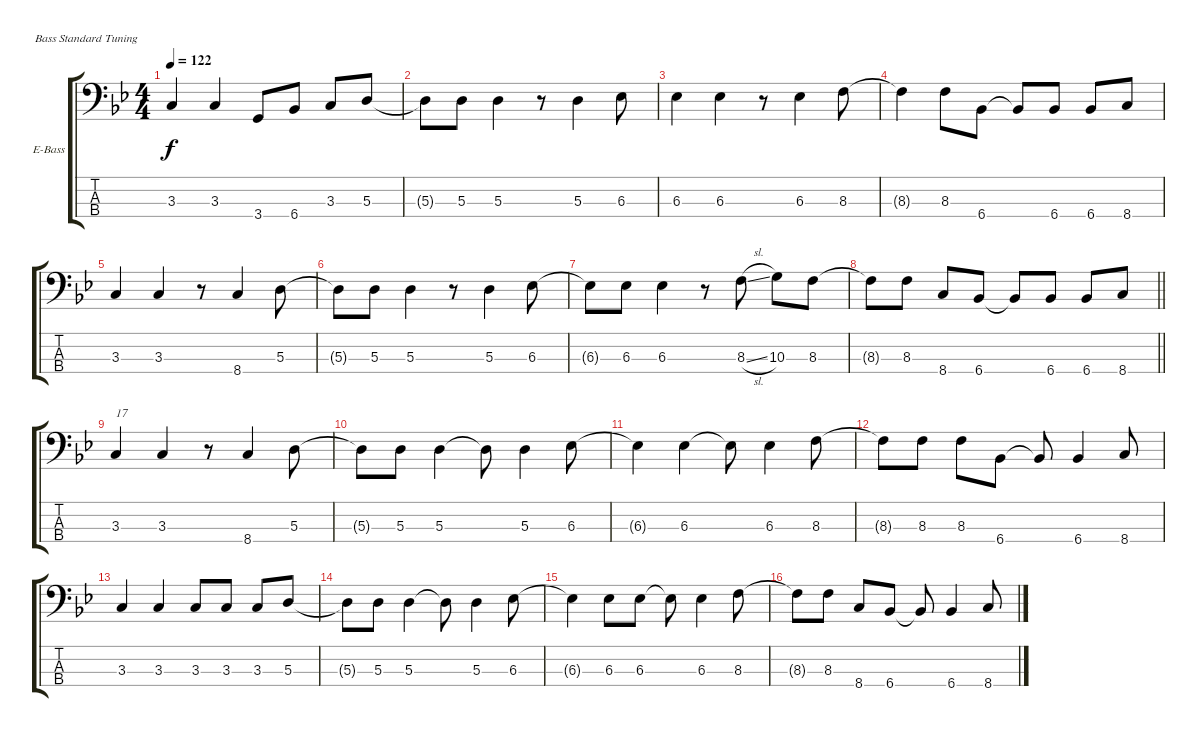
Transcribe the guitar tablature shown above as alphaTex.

\defaultSystemsLayout 4
\bracketExtendMode groupsimilarinstruments
\firstSystemTrackNameOrientation horizontal
\otherSystemsTrackNameOrientation horizontal
\track ("Electric Bass" "E-Bass") {instrument electricbassfinger}
\staff {score tabs}
\tuning (G2 D2 A1 E1)
\ts (4 4)
\tempo 122
\clef f4
\ks bb
3.3.4{dy f} 3.3.4 3.4.8 6.4.8 3.3.8 5.3.8 |
5.3{t}.8 5.3.8 5.3.4 r.8 5.3.4 6.3.8 |
6.3.4 6.3.4 r.8 6.3.4 8.3.8 |
8.3{t}.4 8.3.8 6.4.8 6.4{t}.8 6.4.8 6.4.8 8.4.8 |
3.3.4 3.3.4 r.8 8.4.4 5.3.8 |
5.3{t}.8 5.3.8 5.3.4 r.8 5.3.4 6.3.8 |
6.3{t}.8 6.3.8 6.3.4 r.8 8.3{sl}.8 10.3.8 8.3.8 |
\barLineRight lightlight
8.3{t}.8 8.3.8 8.4.8 6.4.8 6.4{t}.8 6.4.8 6.4.8 8.4.8 |
3.3.4{txt "17"} 3.3.4 r.8 8.4.4 5.3.8 |
5.3{t}.8 5.3.8 5.3.4 5.3{t}.8 5.3.4 6.3.8 |
6.3{t}.4 6.3.4 6.3{t}.8 6.3.4 8.3.8 |
8.3{t}.8 8.3.8 8.3.8 6.4.8 6.4{t}.8 6.4.4 8.4.8 |
3.3.4 3.3.4 3.3.8 3.3.8 3.3.8 5.3.8 |
5.3{t}.8 5.3.8 5.3.4 5.3{t}.8 5.3.4 6.3.8 |
6.3{t}.4 6.3.8 6.3.8 6.3{t}.8 6.3.4 8.3.8 |
8.3{t}.8 8.3.8 8.4.8 6.4.8 6.4{t}.8 6.4.4 8.4.8
